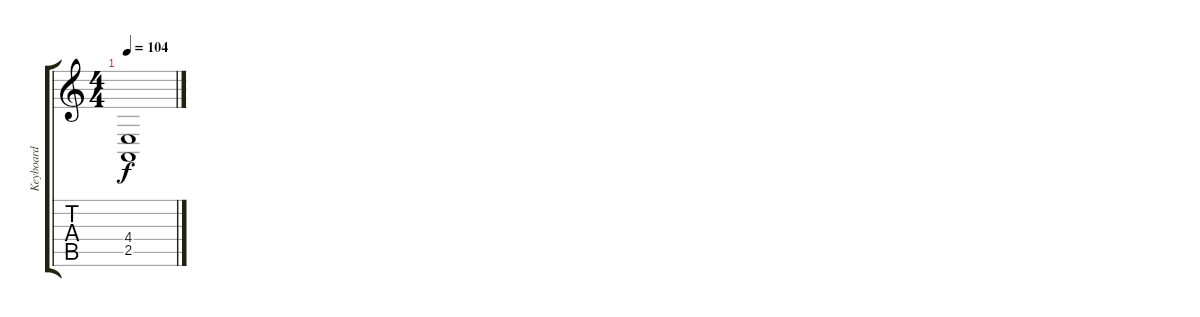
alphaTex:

\track ("Keyboard" "Keyboard") {instrument synthstrings1}
\staff {score tabs}
\tuning (D4 A3 F3 C3 G2 D2) {hide}
\ts (4 4)
\tempo 104
\clef g2
\ks c
(4.4{t} 2.5{t}).1{dy f}
